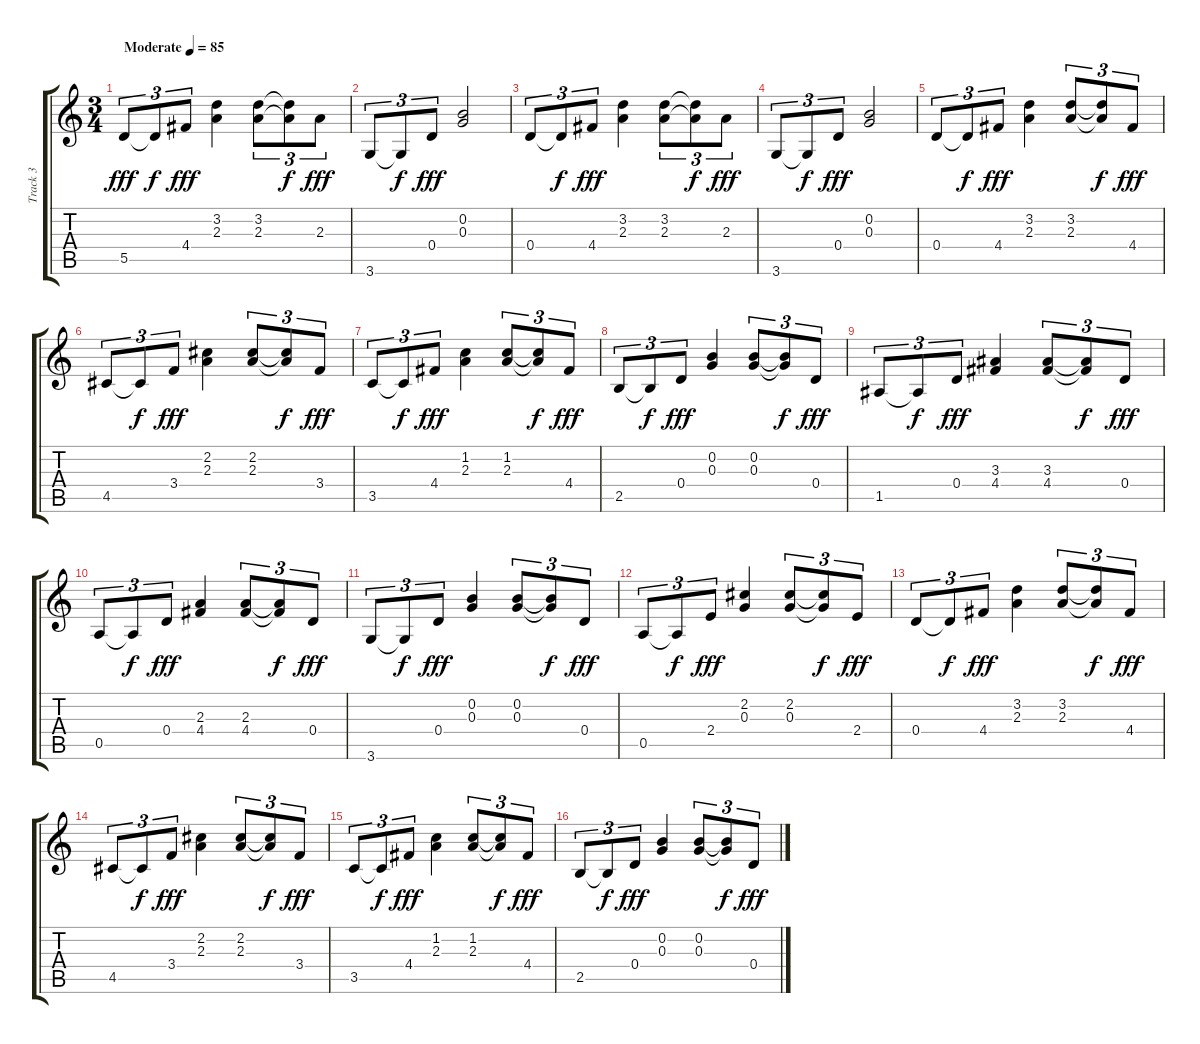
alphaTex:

\track ("Track 3" "Track 3") {instrument electricguitarjazz}
\staff {score tabs}
\tuning (E4 B3 G3 D3 A2 E2) {hide}
\ts (3 4)
\tempo (85 "Moderate")
\clef g2
\ks c
5.5.8{tu (3 2) dy fff instrument electricguitarjazz} 5.5{t}.8{tu (3 2) dy f} 4.4.8{tu (3 2) dy fff} (3.2 2.3).4 (3.2 2.3).8{tu (3 2)} (3.2{t} 2.3{t}).8{tu (3 2) dy f} 2.3.8{tu (3 2) dy fff} |
3.6.8{tu (3 2)} 3.6{t}.8{tu (3 2) dy f} 0.4.8{tu (3 2) dy fff} (0.2 0.3).2 |
0.4.8{tu (3 2)} 0.4{t}.8{tu (3 2) dy f} 4.4.8{tu (3 2) dy fff} (3.2 2.3).4 (3.2 2.3).8{tu (3 2)} (3.2{t} 2.3{t}).8{tu (3 2) dy f} 2.3.8{tu (3 2) dy fff} |
3.6.8{tu (3 2)} 3.6{t}.8{tu (3 2) dy f} 0.4.8{tu (3 2) dy fff} (0.2 0.3).2 |
0.4.8{tu (3 2)} 0.4{t}.8{tu (3 2) dy f} 4.4.8{tu (3 2) dy fff} (3.2 2.3).4 (3.2 2.3).8{tu (3 2)} (3.2{t} 2.3{t}).8{tu (3 2) dy f} 4.4.8{tu (3 2) dy fff} |
4.5.8{tu (3 2)} 4.5{t}.8{tu (3 2) dy f} 3.4.8{tu (3 2) dy fff} (2.2 2.3).4 (2.2 2.3).8{tu (3 2)} (2.2{t} 2.3{t}).8{tu (3 2) dy f} 3.4.8{tu (3 2) dy fff} |
3.5.8{tu (3 2)} 3.5{t}.8{tu (3 2) dy f} 4.4.8{tu (3 2) dy fff} (1.2 2.3).4 (1.2 2.3).8{tu (3 2)} (1.2{t} 2.3{t}).8{tu (3 2) dy f} 4.4.8{tu (3 2) dy fff} |
2.5.8{tu (3 2)} 2.5{t}.8{tu (3 2) dy f} 0.4.8{tu (3 2) dy fff} (0.2 0.3).4 (0.2 0.3).8{tu (3 2)} (0.2{t} 0.3{t}).8{tu (3 2) dy f} 0.4.8{tu (3 2) dy fff} |
1.5.8{tu (3 2)} 1.5{t}.8{tu (3 2) dy f} 0.4.8{tu (3 2) dy fff} (3.3 4.4).4 (3.3 4.4).8{tu (3 2)} (3.3{t} 4.4{t}).8{tu (3 2) dy f} 0.4.8{tu (3 2) dy fff} |
0.5.8{tu (3 2)} 0.5{t}.8{tu (3 2) dy f} 0.4.8{tu (3 2) dy fff} (2.3 4.4).4 (2.3 4.4).8{tu (3 2)} (2.3{t} 4.4{t}).8{tu (3 2) dy f} 0.4.8{tu (3 2) dy fff} |
3.6.8{tu (3 2)} 3.6{t}.8{tu (3 2) dy f} 0.4.8{tu (3 2) dy fff} (0.2 0.3).4 (0.2 0.3).8{tu (3 2)} (0.2{t} 0.3{t}).8{tu (3 2) dy f} 0.4.8{tu (3 2) dy fff} |
0.5.8{tu (3 2)} 0.5{t}.8{tu (3 2) dy f} 2.4.8{tu (3 2) dy fff} (2.2 0.3).4 (2.2 0.3).8{tu (3 2)} (2.2{t} 0.3{t}).8{tu (3 2) dy f} 2.4.8{tu (3 2) dy fff} |
0.4.8{tu (3 2)} 0.4{t}.8{tu (3 2) dy f} 4.4.8{tu (3 2) dy fff} (3.2 2.3).4 (3.2 2.3).8{tu (3 2)} (3.2{t} 2.3{t}).8{tu (3 2) dy f} 4.4.8{tu (3 2) dy fff} |
4.5.8{tu (3 2)} 4.5{t}.8{tu (3 2) dy f} 3.4.8{tu (3 2) dy fff} (2.2 2.3).4 (2.2 2.3).8{tu (3 2)} (2.2{t} 2.3{t}).8{tu (3 2) dy f} 3.4.8{tu (3 2) dy fff} |
3.5.8{tu (3 2)} 3.5{t}.8{tu (3 2) dy f} 4.4.8{tu (3 2) dy fff} (1.2 2.3).4 (1.2 2.3).8{tu (3 2)} (1.2{t} 2.3{t}).8{tu (3 2) dy f} 4.4.8{tu (3 2) dy fff} |
2.5.8{tu (3 2)} 2.5{t}.8{tu (3 2) dy f} 0.4.8{tu (3 2) dy fff} (0.2 0.3).4 (0.2 0.3).8{tu (3 2)} (0.2{t} 0.3{t}).8{tu (3 2) dy f} 0.4.8{tu (3 2) dy fff}
